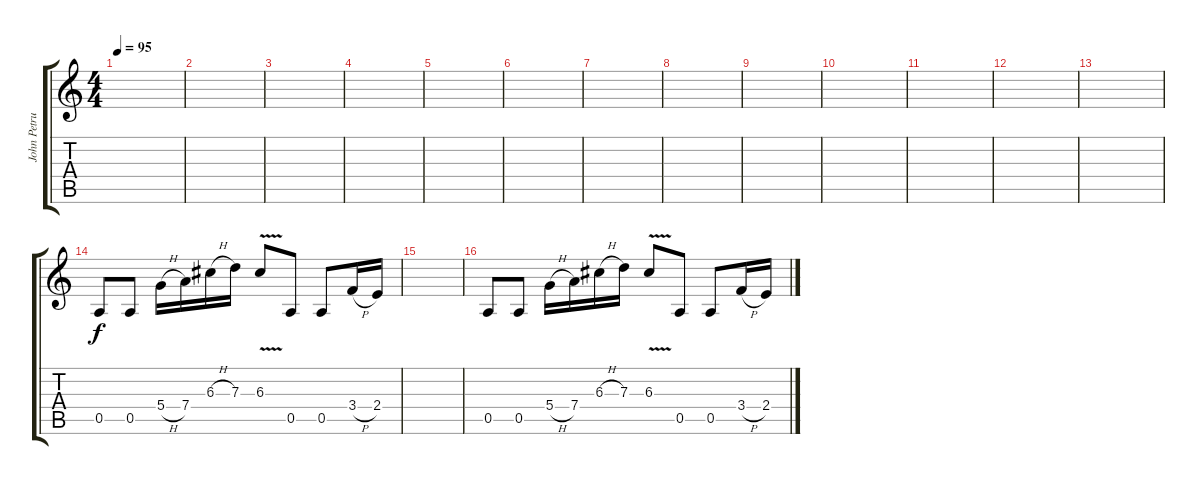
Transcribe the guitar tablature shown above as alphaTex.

\track ("John Petrucci" "John Petru") {instrument distortionguitar}
\staff {score tabs}
\tuning (E4 B3 G3 D3 A2 D2) {hide}
\ts (4 4)
\tempo 95
\clef g2
\ks c
|
|
|
|
|
|
|
|
|
|
|
|
|
0.5.8{volume 10} 0.5.8 5.4{h}.16 7.4.16 6.3{h}.16 7.3.16 6.3{v}.8 0.5.8 0.5.8 3.4{h}.16 2.4.16 |
|
0.5.8{volume 10} 0.5.8 5.4{h}.16 7.4.16 6.3{h}.16 7.3.16 6.3{v}.8 0.5.8 0.5.8 3.4{h}.16 2.4.16
